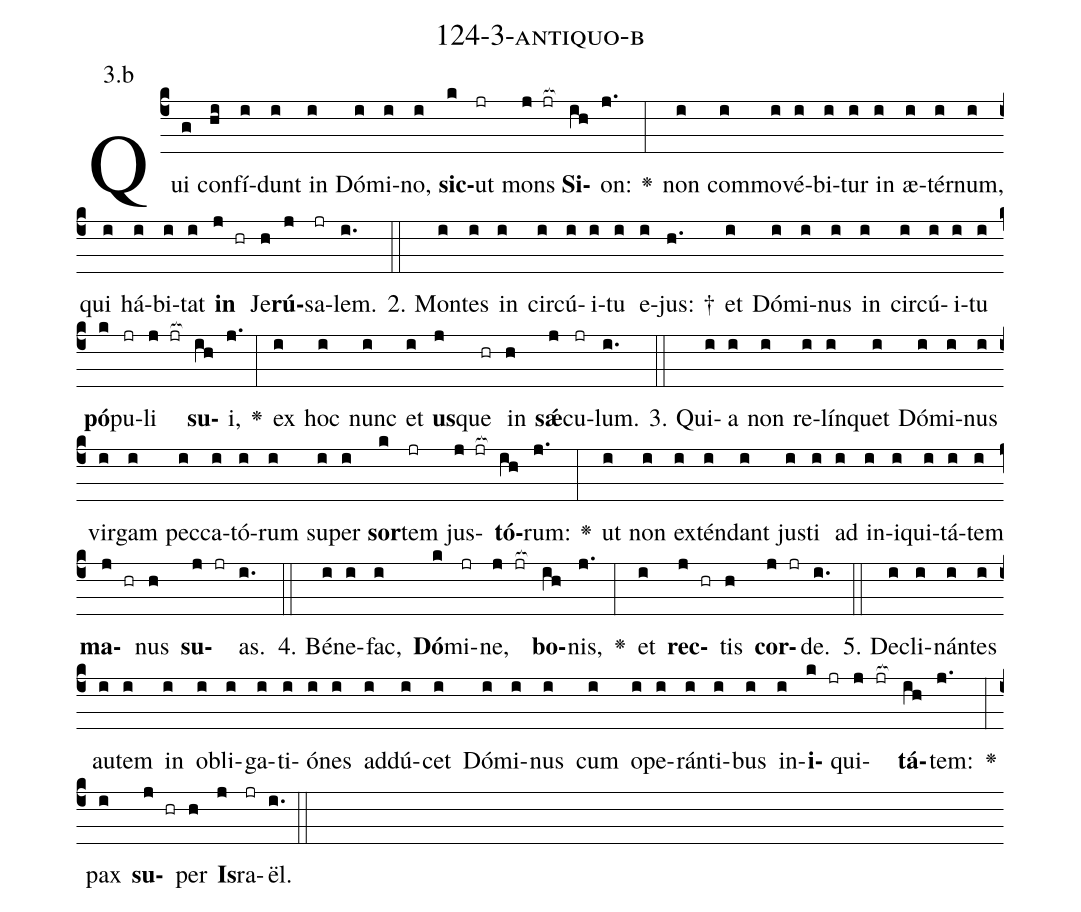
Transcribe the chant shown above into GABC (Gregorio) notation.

name: 124-3-antiquo-b;
annotation: 3.b;
%%
(c4)Qui(g) con(hi)fí(i)dunt(i) in(i) Dó(i)mi(i)no,(i) <b>sic</b>(k)ut(jr) mons(j jr[ocb:1{]) <b>Si</b>(ih[ocb:0}])on:(j.) <v>\greheightstar</v>(:) non(i) com(i)mo(i)vé(i)bi(i)tur(i) in(i) æ(i)tér(i)num,(i) qui(i) há(i)bi(i)tat(i) <b>in</b>(j hr) Je(h)<b>rú</b>(j)sa(jr)lem.(i.) (::)
2. Mon(i)tes(i) in(i) cir(i)cú(i)i(i)tu(i) e(i)jus: †(h.) et(i) Dó(i)mi(i)nus(i) in(i) cir(i)cú(i)i(i)tu(i) <b>pó</b>(k)pu(jr)li(j jr[ocb:1{]) <b>su</b>(ih[ocb:0}])i,(j.) <v>\greheightstar</v>(:) ex(i) hoc(i) nunc(i) et(i) <b>us</b>(j)que(hr) in(h) <b>sǽ</b>(j)cu(jr)lum.(i.) (::)
3. Qui(i)a(i) non(i) re(i)lín(i)quet(i) Dó(i)mi(i)nus(i) vir(i)gam(i) pec(i)ca(i)tó(i)rum(i) su(i)per(i) <b>sor</b>(k)tem(jr) jus(j jr[ocb:1{])<b>tó</b>(ih[ocb:0}])rum:(j.) <v>\greheightstar</v>(:) ut(i) non(i) ex(i)tén(i)dant(i) jus(i)ti(i) ad(i) in(i)i(i)qui(i)tá(i)tem(i) <b>ma</b>(j hr)nus(h) <b>su</b>(j jr)as.(i.) (::)
4. Bé(i)ne(i)fac,(i) <b>Dó</b>(k)mi(jr)ne,(j jr[ocb:1{]) <b>bo</b>(ih[ocb:0}])nis,(j.) <v>\greheightstar</v>(:) et(i) <b>rec</b>(j hr)tis(h) <b>cor</b>(j jr)de.(i.) (::)
5. De(i)cli(i)nán(i)tes(i) au(i)tem(i) in(i) ob(i)li(i)ga(i)ti(i)ó(i)nes(i) ad(i)dú(i)cet(i) Dó(i)mi(i)nus(i) cum(i) o(i)pe(i)rán(i)ti(i)bus(i) in(i)<b>i</b>(k jr)qui(j jr[ocb:1{])<b>tá</b>(ih[ocb:0}])tem:(j.) <v>\greheightstar</v>(:) pax(i) <b>su</b>(j hr)per(h) <b>Is</b>(j)ra(jr)ël.(i.) (::)
